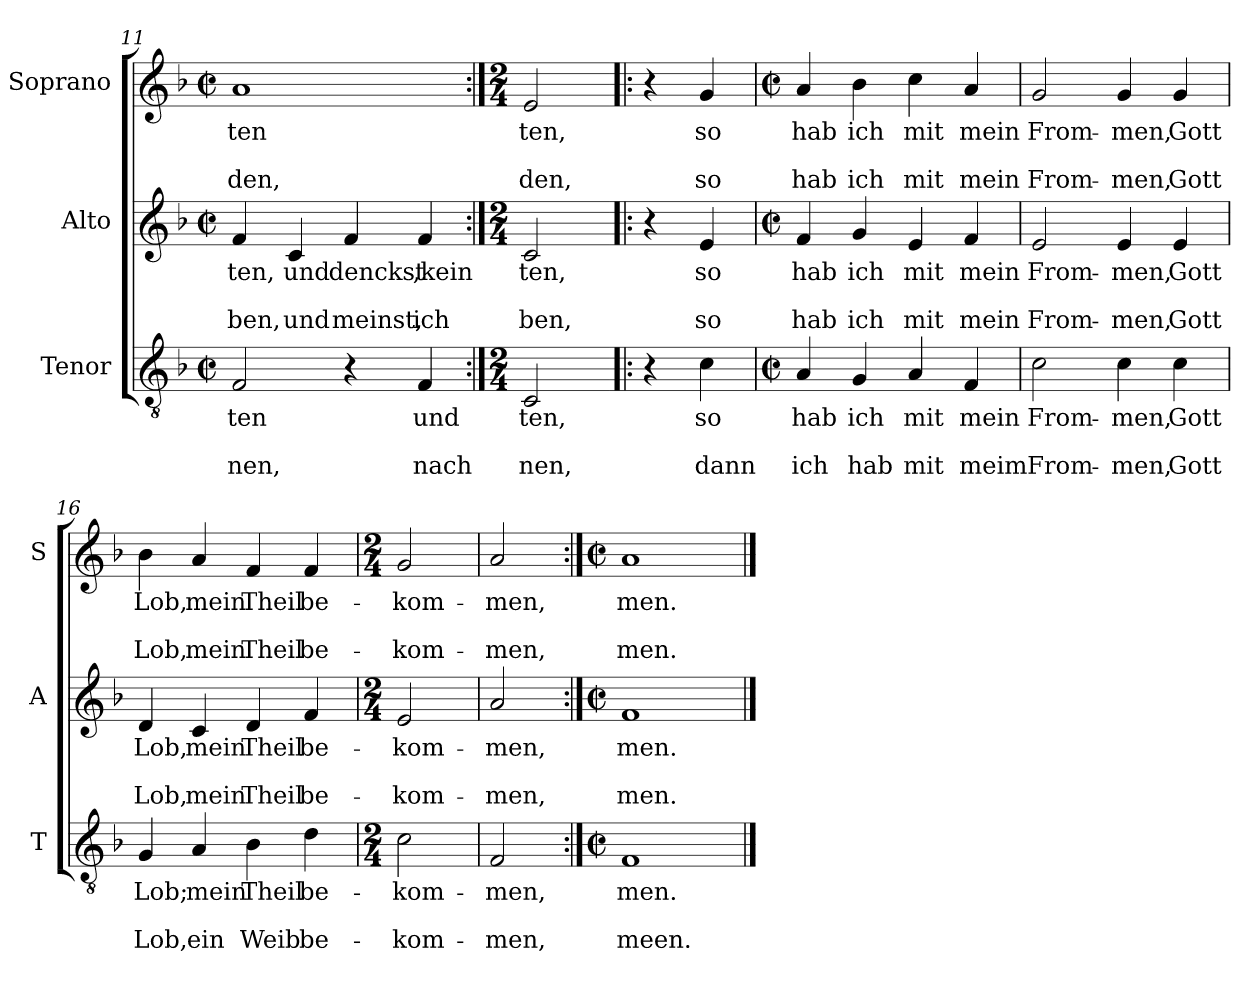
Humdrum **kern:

**kern	**text	**text	**text	**kern	**text	**text	**text	**kern	**text	**text	**text
*part3	*part3	*part3	*part3	*part2	*part2	*part2	*part2	*part1	*part1	*part1	*part1
*staff3	*staff3	*staff3	*staff3	*staff2	*staff2	*staff2	*staff2	*staff1	*staff1	*staff1	*staff1
*I"Tenor	*	*	*	*I"Alto	*	*	*	*I"Soprano	*	*	*
*I'T	*	*	*	*I'A	*	*	*	*I'S	*	*	*
*clefGv2	*	*	*	*clefG2	*	*	*	*clefG2	*	*	*
*k[b-]	*	*	*	*k[b-]	*	*	*	*k[b-]	*	*	*
*F:	*	*	*	*F:	*	*	*	*F:	*	*	*
*M2/2	*	*	*	*M2/2	*	*	*	*M2/2	*	*	*
*met(c|)	*	*	*	*met(c|)	*	*	*	*met(c|)	*	*	*
=11	=11	=11	=11	=11	=11	=11	=11	=11	=11	=11	=11
!	!LO:LY:b	!	!LO:LY:b	!	!LO:LY:b	!	!LO:LY:b	!	!LO:LY:b	!	!LO:LY:b
2F/	-ten	.	-nen,	4f/	-ten,	.	-ben,	1a	ten	.	den,
!	!	!	!	!	!LO:LY:b	!	!LO:LY:b	!	!	!	!
.	.	.	.	4c/	und	.	und	.	.	.	.
!	!	!	!	!	!LO:LY:b	!	!LO:LY:b	!	!	!	!
4r	.	.	.	4f/	denckst	.	meinst,	.	.	.	.
!	!LO:LY:b	!	!LO:LY:b	!	!LO:LY:b	!	!LO:LY:b	!	!	!	!
4F/	und	.	nach	4f/	,kein	.	ich	.	.	.	.
=12:|!	=12:|!	=12:|!	=12:|!	=12:|!	=12:|!	=12:|!	=12:|!	=12:|!	=12:|!	=12:|!	=12:|!
*M2/4	*	*	*	*M2/4	*	*	*	*M2/4	*	*	*
!	!LO:LY:b	!	!LO:LY:b	!	!LO:LY:b	!	!LO:LY:b	!	!LO:LY:b	!	!LO:LY:b
2C/	ten,	.	nen,	2c/	ten,	.	ben,	2e/	ten,	.	den,
=13!|:	=13!|:	=13!|:	=13!|:	=13!|:	=13!|:	=13!|:	=13!|:	=13!|:	=13!|:	=13!|:	=13!|:
4r	.	.	.	4r	.	.	.	4r	.	.	.
!	!LO:LY:b	!	!LO:LY:b	!	!LO:LY:b	!	!LO:LY:b	!	!LO:LY:b	!	!LO:LY:b
4c\	so	.	dann	4e/	so	.	so	4g/	so	.	so
=14	=14	=14	=14	=14	=14	=14	=14	=14	=14	=14	=14
*M2/2	*	*	*	*M2/2	*	*	*	*M2/2	*	*	*
*met(c|)	*	*	*	*met(c|)	*	*	*	*met(c|)	*	*	*
!	!LO:LY:b	!	!LO:LY:b	!	!LO:LY:b	!	!LO:LY:b	!	!LO:LY:b	!	!LO:LY:b
4A/	hab	.	ich	4f/	hab	.	hab	4a/	hab	.	hab
!	!LO:LY:b	!	!LO:LY:b	!	!LO:LY:b	!	!LO:LY:b	!	!LO:LY:b	!	!LO:LY:b
4G/	ich	.	hab	4g/	ich	.	ich	4b-\	ich	.	ich
!	!LO:LY:b	!	!LO:LY:b	!	!LO:LY:b	!	!LO:LY:b	!	!LO:LY:b	!	!LO:LY:b
4A/	mit	.	mit	4e/	mit	.	mit	4cc\	mit	.	mit
!	!LO:LY:b	!	!LO:LY:b	!	!LO:LY:b	!	!LO:LY:b	!	!LO:LY:b	!	!LO:LY:b
4F/	mein	.	meim	4f/	mein	.	mein	4a/	mein	.	mein
!!LO:LB:g=z
=15	=15	=15	=15	=15	=15	=15	=15	=15	=15	=15	=15
!	!LO:LY:b	!	!LO:LY:b	!	!LO:LY:b	!	!LO:LY:b	!	!LO:LY:b	!	!LO:LY:b
2c\	From-	.	From-	2e/	From-	.	From-	2g/	From-	.	From-
!	!LO:LY:b	!	!LO:LY:b	!	!LO:LY:b	!	!LO:LY:b	!	!LO:LY:b	!	!LO:LY:b
4c\	-men,	.	-men,	4e/	-men,	.	-men,	4g/	-men,	.	-men,
!	!LO:LY:b	!	!LO:LY:b	!	!LO:LY:b	!	!LO:LY:b	!	!LO:LY:b	!	!LO:LY:b
4c\	Gott	.	Gott	4e/	Gott	.	Gott	4g/	Gott	.	Gott
=16	=16	=16	=16	=16	=16	=16	=16	=16	=16	=16	=16
!	!LO:LY:b	!	!LO:LY:b	!	!LO:LY:b	!	!LO:LY:b	!	!LO:LY:b	!	!LO:LY:b
4G/	Lob;	.	Lob,	4d/	Lob,	.	Lob,	4b-\	Lob,	.	Lob,
!	!LO:LY:b	!	!LO:LY:b	!	!LO:LY:b	!	!LO:LY:b	!	!LO:LY:b	!	!LO:LY:b
4A/	mein	.	ein	4c/	mein	.	mein	4a/	mein	.	mein
!	!LO:LY:b	!	!LO:LY:b	!	!LO:LY:b	!	!LO:LY:b	!	!LO:LY:b	!	!LO:LY:b
4B-\	Theil	.	Weib	4d/	Theil	.	Theil	4f/	Theil	.	Theil
!	!LO:LY:b	!	!LO:LY:b	!	!LO:LY:b	!	!LO:LY:b	!	!LO:LY:b	!	!LO:LY:b
4d\	be-	.	be-	4f/	be-	.	be-	4f/	be-	.	be-
=17	=17	=17	=17	=17	=17	=17	=17	=17	=17	=17	=17
*M2/4	*	*	*	*M2/4	*	*	*	*M2/4	*	*	*
!	!LO:LY:b	!	!LO:LY:b	!	!LO:LY:b	!	!LO:LY:b	!	!LO:LY:b	!	!LO:LY:b
2c\	-kom-	.	-kom-	2e/	-kom-	.	-kom-	2g/	-kom-	.	-kom-
=18	=18	=18	=18	=18	=18	=18	=18	=18	=18	=18	=18
!	!LO:LY:b	!	!LO:LY:b	!	!LO:LY:b	!	!LO:LY:b	!	!LO:LY:b	!	!LO:LY:b
2F/	-men,	.	-men,	2a/	-men,	.	-men,	2a/	-men,	.	-men,
=19:|!	=19:|!	=19:|!	=19:|!	=19:|!	=19:|!	=19:|!	=19:|!	=19:|!	=19:|!	=19:|!	=19:|!
*M2/2	*	*	*	*M2/2	*	*	*	*M2/2	*	*	*
*met(c|)	*	*	*	*met(c|)	*	*	*	*met(c|)	*	*	*
!	!LO:LY:b	!	!LO:LY:b	!	!LO:LY:b	!	!LO:LY:b	!	!LO:LY:b	!	!LO:LY:b
1F	men.	.	meen.	1f	men.	.	men.	1a	men.	.	men.
==	==	==	==	==	==	==	==	==	==	==	==
*-	*-	*-	*-	*-	*-	*-	*-	*-	*-	*-	*-
